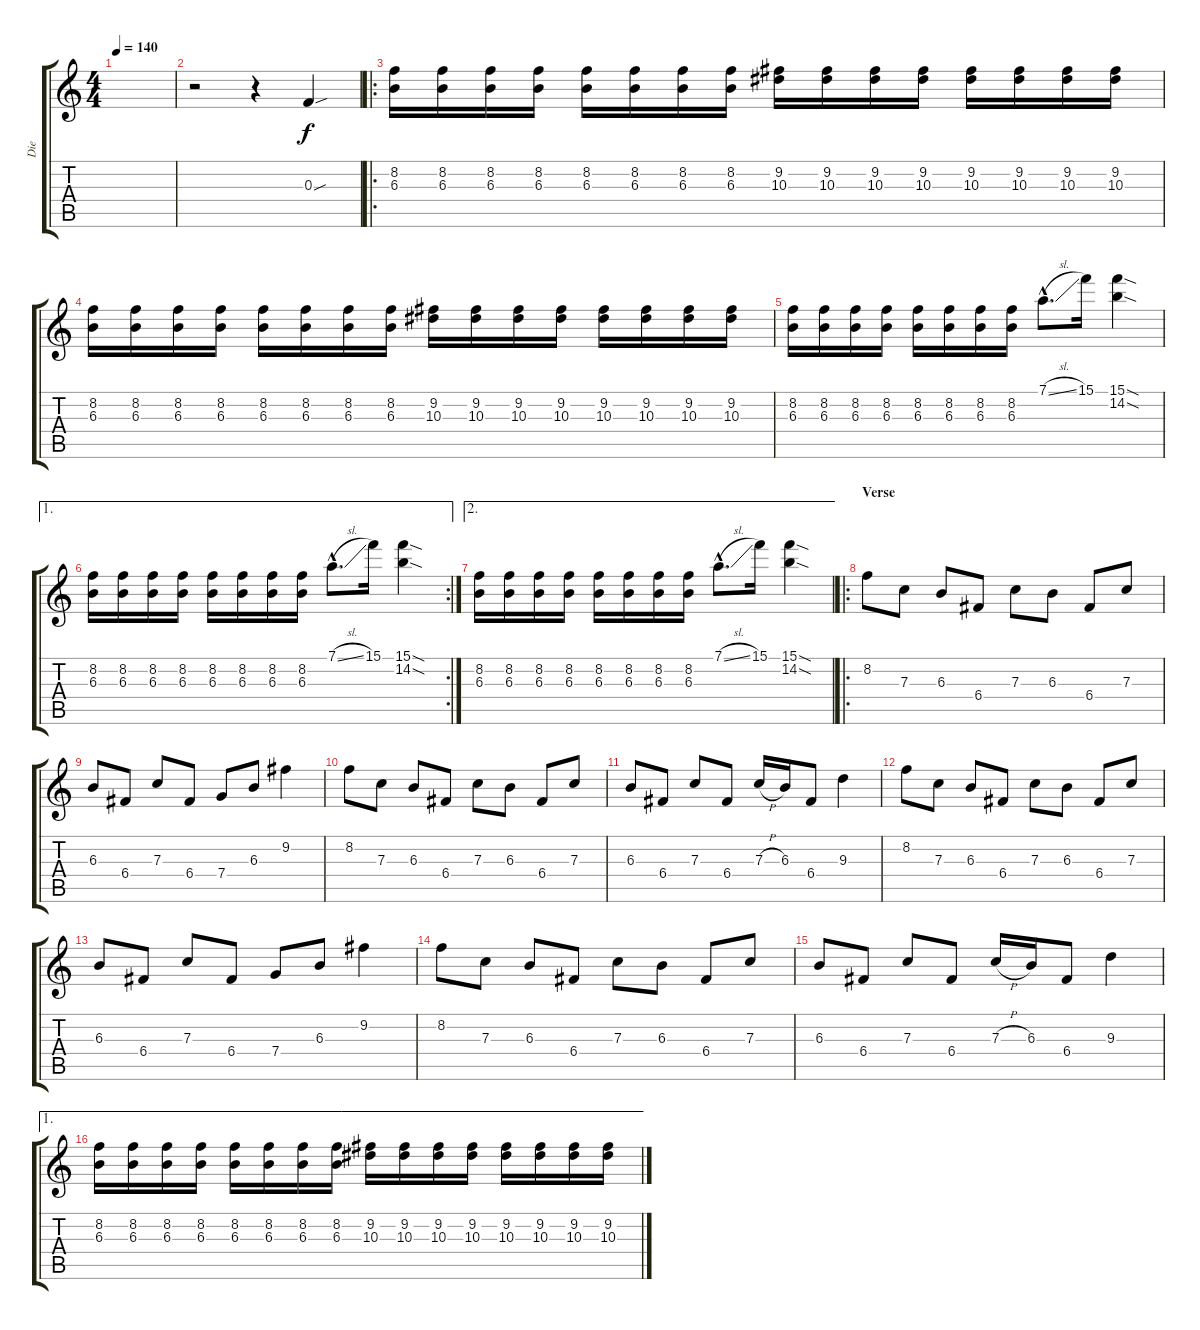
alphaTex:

\track ("Die" "Die") {instrument distortionguitar}
\staff {score tabs}
\tuning (D4 A3 F3 C3 G2 D2) {hide}
\ts (4 4)
\tempo 140
\clef g2
\ks c
|
r.2 r.4 0.3{sou}.4 |
\ro
(8.2 6.3).16 (8.2 6.3).16 (8.2 6.3).16 (8.2 6.3).16 (8.2 6.3).16 (8.2 6.3).16 (8.2 6.3).16 (8.2 6.3).16 (9.2 10.3).16 (9.2 10.3).16 (9.2 10.3).16 (9.2 10.3).16 (9.2 10.3).16 (9.2 10.3).16 (9.2 10.3).16 (9.2 10.3).16 |
(8.2 6.3).16 (8.2 6.3).16 (8.2 6.3).16 (8.2 6.3).16 (8.2 6.3).16 (8.2 6.3).16 (8.2 6.3).16 (8.2 6.3).16 (9.2 10.3).16 (9.2 10.3).16 (9.2 10.3).16 (9.2 10.3).16 (9.2 10.3).16 (9.2 10.3).16 (9.2 10.3).16 (9.2 10.3).16 |
(8.2 6.3).16 (8.2 6.3).16 (8.2 6.3).16 (8.2 6.3).16 (8.2 6.3).16 (8.2 6.3).16 (8.2 6.3).16 (8.2 6.3).16 7.1{sl hac}.8{d} 15.1.16 (15.1{sod} 14.2{sod}).4 |
\ae 1
\rc 2
(8.2 6.3).16 (8.2 6.3).16 (8.2 6.3).16 (8.2 6.3).16 (8.2 6.3).16 (8.2 6.3).16 (8.2 6.3).16 (8.2 6.3).16 7.1{sl hac}.8{d} 15.1.16 (15.1{sod} 14.2{sod}).4 |
\ae 2
(8.2 6.3).16 (8.2 6.3).16 (8.2 6.3).16 (8.2 6.3).16 (8.2 6.3).16 (8.2 6.3).16 (8.2 6.3).16 (8.2 6.3).16 7.1{sl hac}.8{d} 15.1.16 (15.1{sod} 14.2{sod}).4 |
\ro
\section ("" "Verse")
8.2.8 7.3.8 6.3.8 6.4.8 7.3.8 6.3.8 6.4.8 7.3.8 |
6.3.8 6.4.8 7.3.8 6.4.8 7.4.8 6.3.8 9.2.4 |
8.2.8 7.3.8 6.3.8 6.4.8 7.3.8 6.3.8 6.4.8 7.3.8 |
6.3.8 6.4.8 7.3.8 6.4.8 7.3{h}.16 6.3.16 6.4.8 9.3.4 |
8.2.8 7.3.8 6.3.8 6.4.8 7.3.8 6.3.8 6.4.8 7.3.8 |
6.3.8 6.4.8 7.3.8 6.4.8 7.4.8 6.3.8 9.2.4 |
8.2.8 7.3.8 6.3.8 6.4.8 7.3.8 6.3.8 6.4.8 7.3.8 |
6.3.8 6.4.8 7.3.8 6.4.8 7.3{h}.16 6.3.16 6.4.8 9.3.4 |
\ae 1
(8.2 6.3).16 (8.2 6.3).16 (8.2 6.3).16 (8.2 6.3).16 (8.2 6.3).16 (8.2 6.3).16 (8.2 6.3).16 (8.2 6.3).16 (9.2 10.3).16 (9.2 10.3).16 (9.2 10.3).16 (9.2 10.3).16 (9.2 10.3).16 (9.2 10.3).16 (9.2 10.3).16 (9.2 10.3).16
